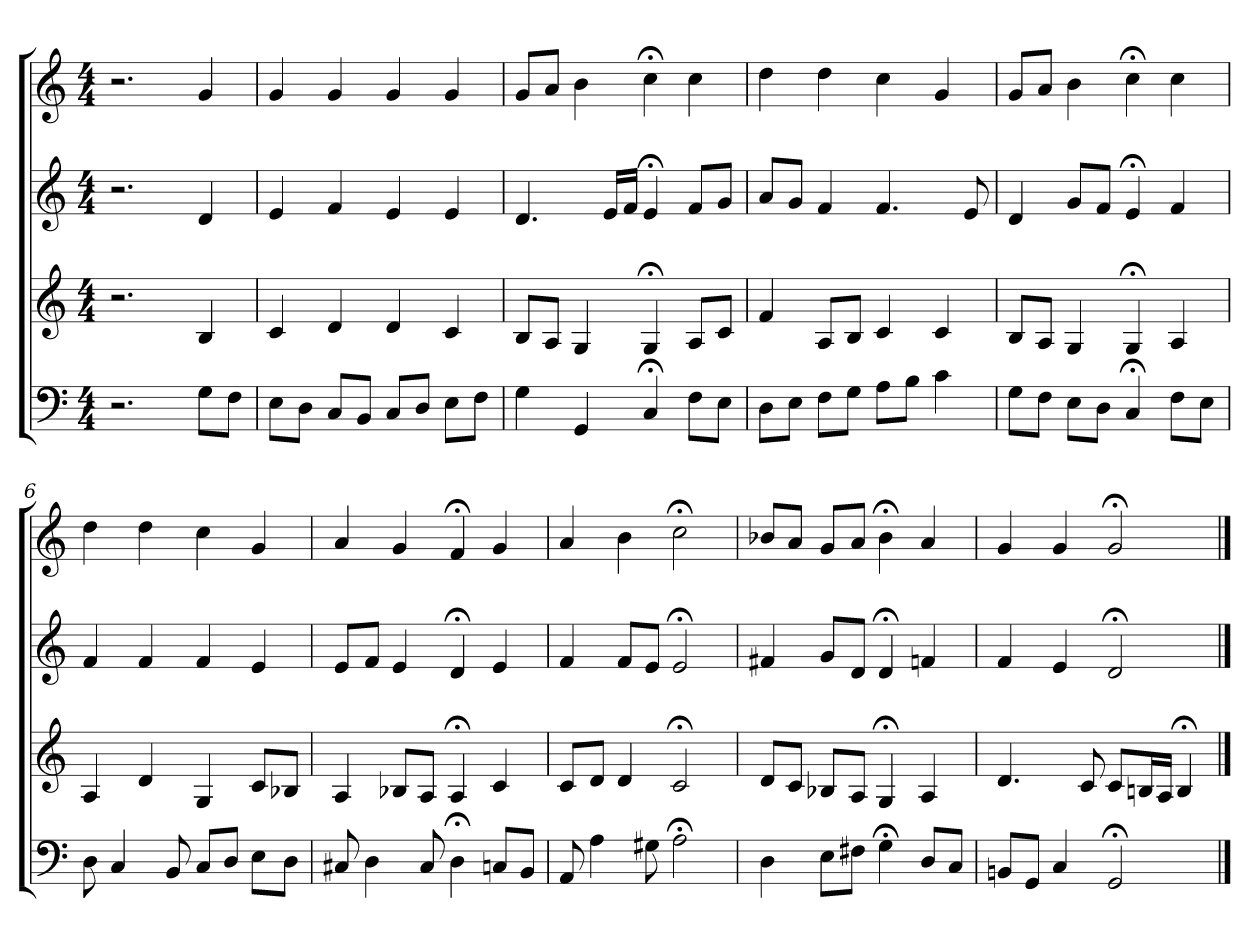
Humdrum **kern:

**kern	**kern	**kern	**kern
*part4	*part3	*part2	*part1
*staff4	*staff3	*staff2	*staff1
*clefF4	*clefG2	*clefG2	*clefG2
*M4/4	*M4/4	*M4/4	*M4/4
=1	=1	=1	=1
2.r	2.r	2.r	2.r
8G\L	4B	4d	4g
8F\J	.	.	.
=2	=2	=2	=2
8E\L	4c	4e	4g
8D\J	.	.	.
8C/L	4d	4f	4g
8BB/J	.	.	.
8C/L	4d	4e	4g
8D/J	.	.	.
8E\L	4c	4e	4g
8F\J	.	.	.
=3	=3	=3	=3
4G	8B/L	4.d	8g/L
.	8A/J	.	8a/J
4GG	4G	.	4b
.	.	16e/LL	.
.	.	16f/JJ	.
4C;<	4G;<	4e;<	4cc;<
8F\L	8A/L	8f/L	4cc
8E\J	8c/J	8g/J	.
=4	=4	=4	=4
8D\L	4f	8a/L	4dd
8E\J	.	8g/J	.
8F\L	8A/L	4f	4dd
8G\J	8B/J	.	.
8A\L	4c	4.f	4cc
8B\J	.	.	.
4c	4c	.	4g
.	.	8e	.
=5	=5	=5	=5
8G\L	8B/L	4d	8g/L
8F\J	8A/J	.	8a/J
8E\L	4G	8g/L	4b
8D\J	.	8f/J	.
4C;<	4G;<	4e;<	4cc;<
8F\L	4A	4f	4cc
8E\J	.	.	.
=6	=6	=6	=6
8D	4A	4f	4dd
4C	.	.	.
.	4d	4f	4dd
8BB	.	.	.
8C/L	4G	4f	4cc
8D/J	.	.	.
8E\L	8c/L	4e	4g
8D\J	8B-X/J	.	.
=7	=7	=7	=7
8C#X	4A	8e/L	4a
4D	.	8f/J	.
.	8B-X/L	4e	4g
8C#	8A/J	.	.
4D;<	4A;<	4d;<	4f;<
8Cn/L	4c	4e	4g
8BB/J	.	.	.
=8	=8	=8	=8
8AA	8c/L	4f	4a
4A	8d/J	.	.
.	4d	8f/L	4b
8G#X	.	8e/J	.
2A;<	2c;<	2e;<	2cc;<
=9	=9	=9	=9
4D	8d/L	4f#X	8b-X/L
.	8c/J	.	8a/J
8E\L	8B-X/L	8g/L	8g/L
8F#X\J	8A/J	8d/J	8a/J
4G;<	4G;<	4d;<	4b-;<
8D/L	4A	4fn	4a
8C/J	.	.	.
=10	=10	=10	=10
8BBn/L	4.d	4f	4g
8GG/J	.	.	.
4C	.	4e	4g
.	8c	.	.
2GG;<	8c/L	2d;<	2g;<
.	16Bn/L	.	.
.	16A/JJ	.	.
.	4B;<	.	.
==	==	==	==
*-	*-	*-	*-
